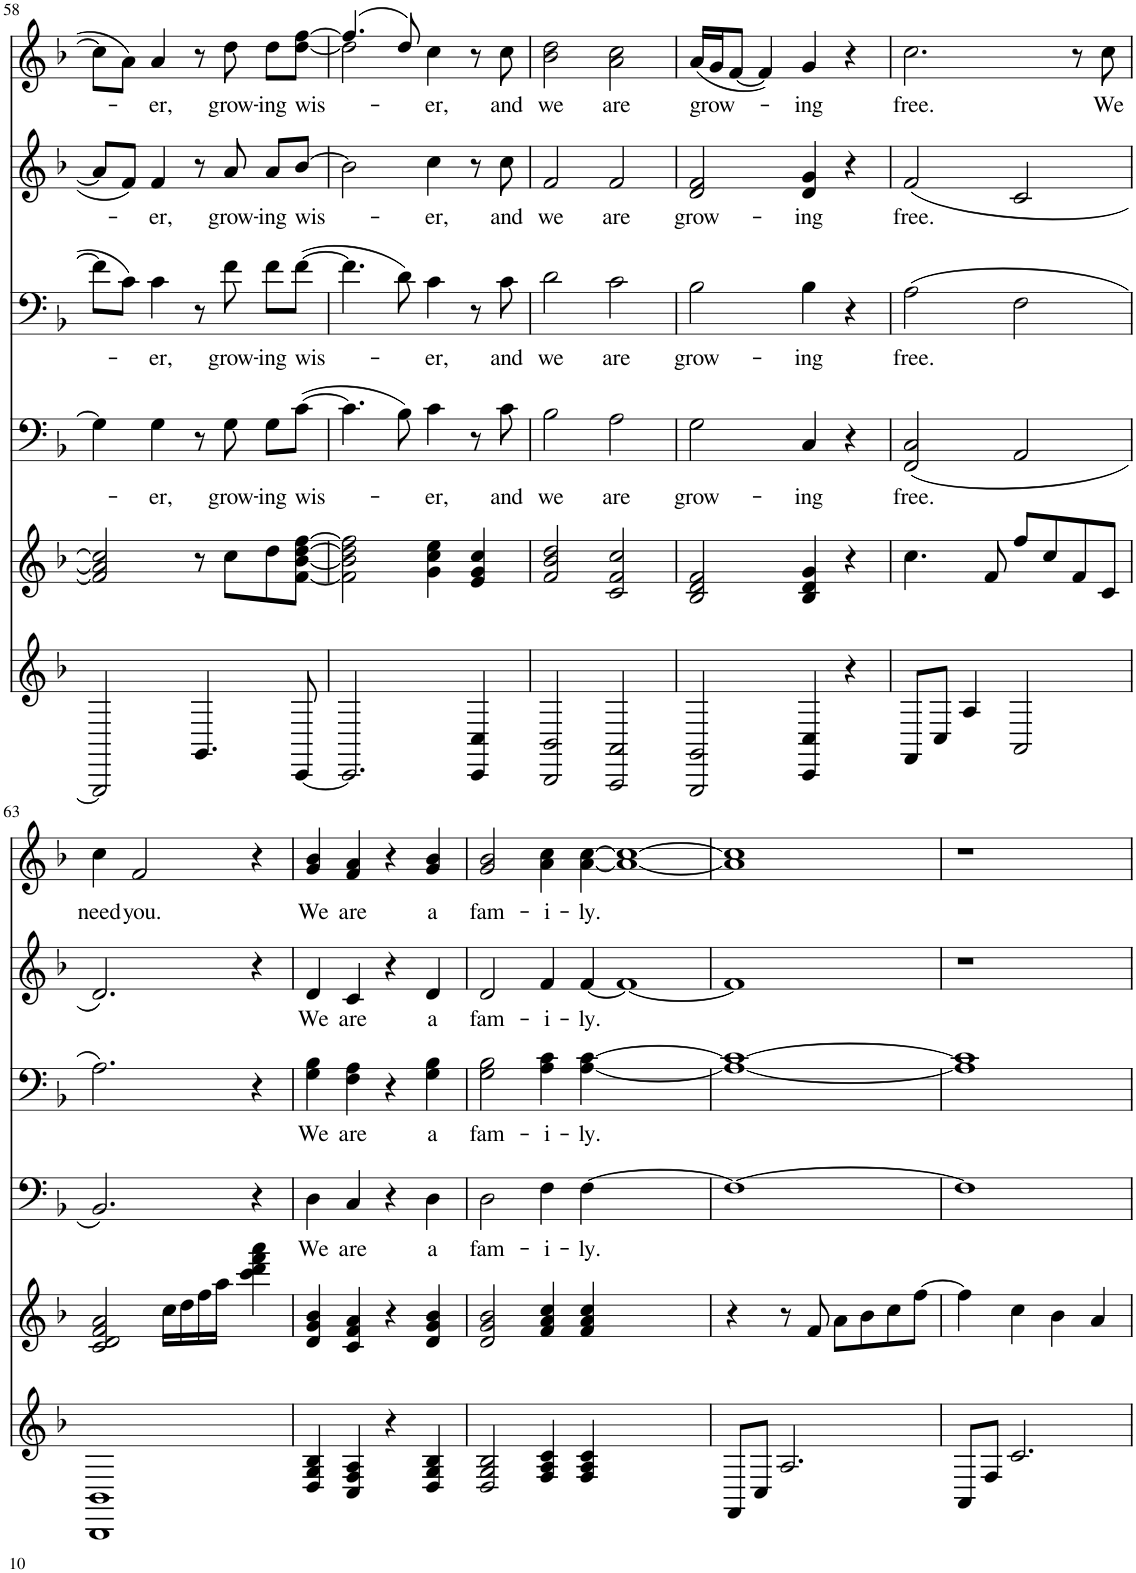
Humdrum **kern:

**kern	**kern	**kern	**text	**kern	**text	**kern	**text	**kern	**text
*part6	*part5	*part4	*part4	*part3	*part3	*part2	*part2	*part1	*part1
*staff6	*staff5	*staff4	*staff4	*staff3	*staff3	*staff2	*staff2	*staff1	*staff1
*I"Piano	*I"Piano	*I"Bass	*	*I"Tenor	*	*I"Alto	*	*I"Soprano	*
*I'Pno	*I'Pno	*	*	*	*	*	*	*	*
!!LO:PB:g=z
*clefG2	*clefG2	*clefF4	*	*clefF4	*	*clefG2	*	*clefG2	*
*k[b-]	*k[b-]	*k[b-]	*	*k[b-]	*	*k[b-]	*	*k[b-]	*
*F:	*F:	*F:	*	*F:	*	*F:	*	*F:	*
*M4/4	*M4/4	*M4/4	*	*M4/4	*	*M4/4	*	*M4/4	*
=58	=58	=58	=58	=58	=58	=58	=58	=58	=58
2GGG/]	2f/] 2a/] 2cc/]	4G\]	.	8f\L]	.	8a/L]	.	8cc\L]	.
.	.	.	.	8c\J	.	8f/J	.	8a\J	.
!	!	!	!LO:LY:b	!	!LO:LY:b	!	!LO:LY:b	!	!LO:LY:b
.	.	4G\	-er,	4c\	-er,	4f/	-er,	4a/	-er,
4.GG/	8r	8r	.	8r	.	8r	.	8r	.
!	!	!	!LO:LY:b	!	!LO:LY:b	!	!LO:LY:b	!	!LO:LY:b
.	8cc\L	8G\	grow-	8f\	grow-	8a/	grow-	8dd\	grow-
!	!	!	!LO:LY:b	!	!LO:LY:b	!	!LO:LY:b	!	!LO:LY:b
.	8dd\	8G\L	-ing	8f\L	-ing	8a/L	-ing	8dd\L	-ing
!	!	!	!LO:LY:b	!	!LO:LY:b	!	!LO:LY:b	!	!LO:LY:b
[8CC/	[8f\ [8b-\ [8dd\ [8ff\J	([8c\J	wis-	([8f\J	wis-	[8b-/J	wis-	[8dd\ [8ff\J	wis-
=59	=59	=59	=59	=59	=59	=59	=59	=59	=59
*	*	*	*	*	*	*	*	*^	*
2.CC/]	2f\] 2b-\] 2dd\] 2ff\]	4.c\]	.	4.f\]	.	2b-\]	.	(4.ff/]	2dd\]	.
.	.	8B-\)	.	8d\)	.	.	.	8dd/)	.	.
!	!	!	!LO:LY:b	!	!LO:LY:b	!	!LO:LY:b	!	!	!LO:LY:b
.	4g\ 4cc\ 4ee\	4c\	-er,	4c\	-er,	4cc\	-er,	4cc\	2ryy	-er,
4CC/ 4C/	4e/ 4g/ 4cc/	8r	.	8r	.	8r	.	8r	.	.
!	!	!	!LO:LY:b	!	!LO:LY:b	!	!LO:LY:b	!	!	!LO:LY:b
.	.	8c\	and	8c\	and	8cc\	and	8cc\	.	and
*	*	*	*	*	*	*	*	*v	*v	*
=60	=60	=60	=60	=60	=60	=60	=60	=60	=60
!	!	!	!LO:LY:b	!	!LO:LY:b	!	!LO:LY:b	!	!LO:LY:b
2BBB-/ 2BB-/	2f/ 2b-/ 2dd/	2B-\	we	2d\	we	2f/	we	2b-\ 2dd\	we
!	!	!	!LO:LY:b	!	!LO:LY:b	!	!LO:LY:b	!	!LO:LY:b
2AAA/ 2AA/	2c/ 2f/ 2cc/	2A\	are	2c\	are	2f/	are	2a\ 2cc\	are
=61	=61	=61	=61	=61	=61	=61	=61	=61	=61
!	!	!	!LO:LY:b	!	!LO:LY:b	!	!LO:LY:b	!	!LO:LY:b
2GGG/ 2GG/	2B-/ 2d/ 2f/	2G\	grow-	2B-\	grow-	2d/ 2f/	grow-	(16a/LL	grow-
.	.	.	.	.	.	.	.	16g/J	.
.	.	.	.	.	.	.	.	[8f/J	.
.	.	.	.	.	.	.	.	4f/])	.
!	!	!	!LO:LY:b	!	!LO:LY:b	!	!LO:LY:b	!	!LO:LY:b
4CC/ 4C/	4B-/ 4d/ 4g/	4C/	-ing	4B-\	-ing	4d/ 4g/	-ing	4g/	-ing
4r	4r	4r	.	4r	.	4r	.	4r	.
=62	=62	=62	=62	=62	=62	=62	=62	=62	=62
!	!	!	!LO:LY:b	!	!LO:LY:b	!	!LO:LY:b	!	!LO:LY:b
8FF/L	4.cc\	(2FF/ 2C/	free.	(2A\	free.	(2f/	free.	2.cc\	free.
8C/J	.	.	.	.	.	.	.	.	.
4A/	.	.	.	.	.	.	.	.	.
.	8f/	.	.	.	.	.	.	.	.
2AA/	8ff/L	2AA/	.	2F\	.	2c/	.	.	.
.	8cc/	.	.	.	.	.	.	.	.
.	8f/	.	.	.	.	.	.	8r	.
!	!	!	!	!	!	!	!	!	!LO:LY:b
.	8c/J	.	.	.	.	.	.	8cc\	We
!!LO:LB:g=z
=63	=63	=63	=63	=63	=63	=63	=63	=63	=63
!	!	!	!	!	!	!	!	!	!LO:LY:b
1BBB- 1BB-	2c/ 2d/ 2f/ 2a/	2.BB-/)	.	2.A\)	.	2.d/)	.	4cc\	need
!	!	!	!	!	!	!	!	!	!LO:LY:b
.	.	.	.	.	.	.	.	2f/	you.
.	16cc\LL	.	.	.	.	.	.	.	.
.	16dd\	.	.	.	.	.	.	.	.
.	16ff\	.	.	.	.	.	.	.	.
.	16aa\JJ	.	.	.	.	.	.	.	.
.	4ccc\ 4ddd\ 4fff\ 4aaa\	4r	.	4r	.	4r	.	4r	.
=64	=64	=64	=64	=64	=64	=64	=64	=64	=64
!	!	!	!LO:LY:b	!	!LO:LY:b	!	!LO:LY:b	!	!LO:LY:b
4D/ 4G/ 4B-/	4d/ 4g/ 4b-/	4D\	We	4G\ 4B-\	We	4d/	We	4g/ 4b-/	We
!	!	!	!LO:LY:b	!	!LO:LY:b	!	!LO:LY:b	!	!LO:LY:b
4C/ 4F/ 4A/	4c/ 4f/ 4a/	4C/	are	4F\ 4A\	are	4c/	are	4f/ 4a/	are
4r	4r	4r	.	4r	.	4r	.	4r	.
!	!	!	!LO:LY:b	!	!LO:LY:b	!	!LO:LY:b	!	!LO:LY:b
4D/ 4G/ 4B-/	4d/ 4g/ 4b-/	4D\	a	4G\ 4B-\	a	4d/	a	4g/ 4b-/	a
=65	=65	=65	=65	=65	=65	=65	=65	=65	=65
!	!	!	!LO:LY:b	!	!LO:LY:b	!	!LO:LY:b	!	!LO:LY:b
2D/ 2G/ 2B-/	2d/ 2g/ 2b-/	2D\	fam-	2G\ 2B-\	fam-	2d/	fam-	2g/ 2b-/	fam-
!	!	!	!LO:LY:b	!	!LO:LY:b	!	!LO:LY:b	!	!LO:LY:b
4F/ 4A/ 4c/	4f/ 4a/ 4cc/	4F\	-i-	4A\ 4c\	-i-	4f/	-i-	4a\ 4cc\	-i-
!	!	!	!LO:LY:b	!	!LO:LY:b	!	!LO:LY:b	!	!LO:LY:b
4F/ 4A/ 4c/	4f/ 4a/ 4cc/	[4F\	-ly.	[4A\ [4c\	-ly.	[4f/	-ly.	[4a\ [4cc\	-ly.
1ryy	1ryy	1ryy	.	1ryy	.	1f_	.	1a_ 1cc_	.
=66	=66	=66	=66	=66	=66	=66	=66	=66	=66
8FF/L	4r	1F_	.	1A_ 1c_	.	1f]	.	1a] 1cc]	.
8C/J	.	.	.	.	.	.	.	.	.
2.A/	8r	.	.	.	.	.	.	.	.
.	8f/	.	.	.	.	.	.	.	.
.	8a\L	.	.	.	.	.	.	.	.
.	8b-\	.	.	.	.	.	.	.	.
.	8cc\	.	.	.	.	.	.	.	.
.	[8ff\J	.	.	.	.	.	.	.	.
=67	=67	=67	=67	=67	=67	=67	=67	=67	=67
8AA/L	4ff\]	1F]	.	1A] 1c]	.	1r	.	1r	.
8F/J	.	.	.	.	.	.	.	.	.
2.c/	4cc\	.	.	.	.	.	.	.	.
.	4b-\	.	.	.	.	.	.	.	.
.	4a/	.	.	.	.	.	.	.	.
=	=	=	=	=	=	=	=	=	=
*-	*-	*-	*-	*-	*-	*-	*-	*-	*-
